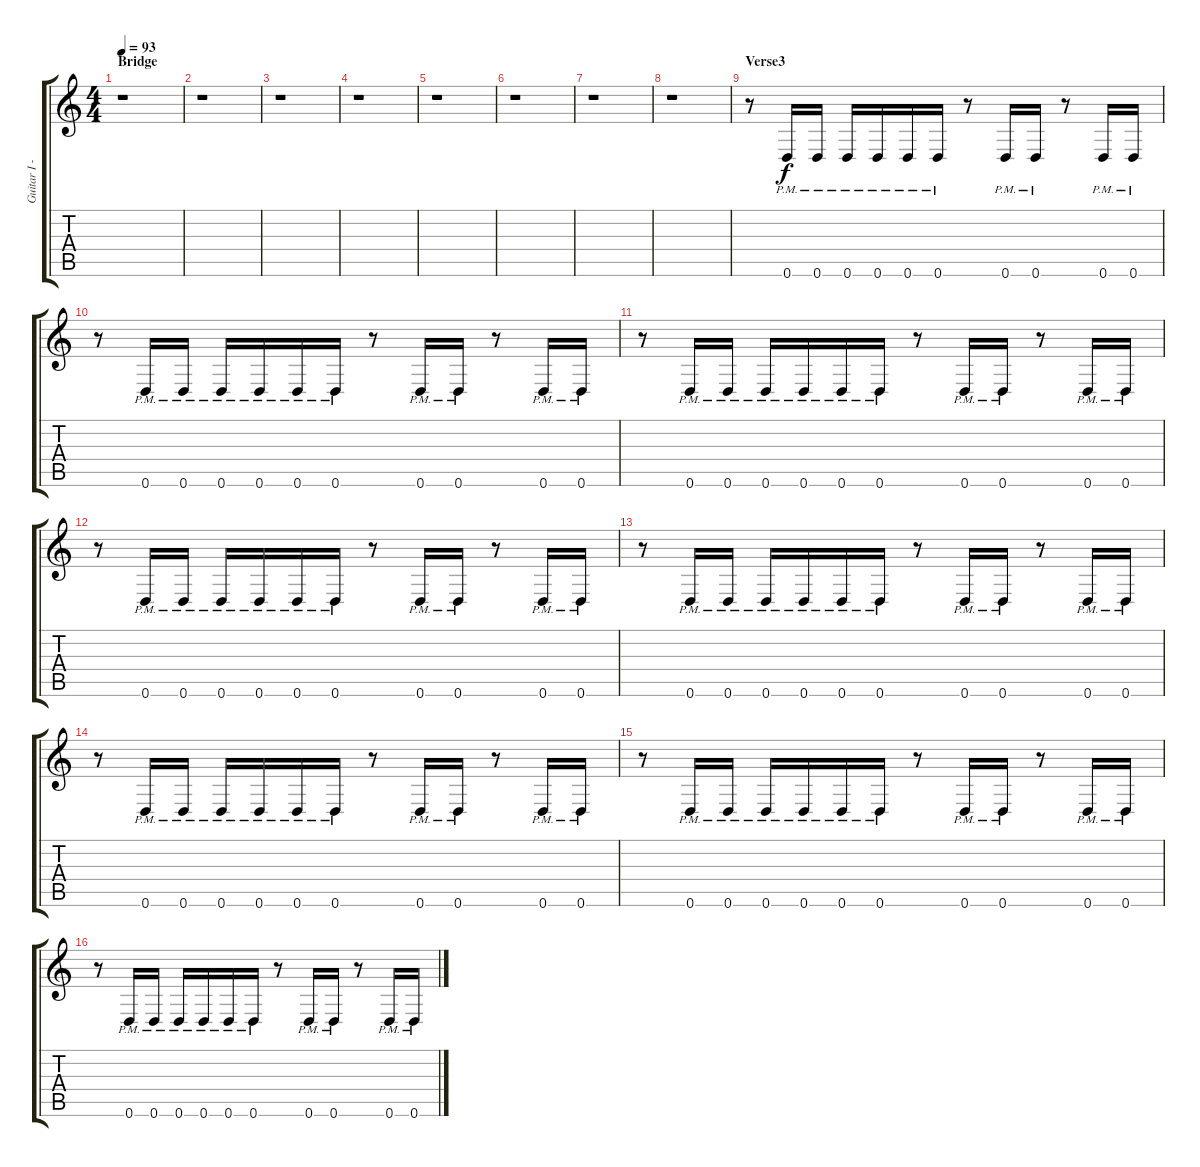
\track ("Guitar I - Bard Torstensen" "Guitar I -") {instrument distortionguitar}
\staff {score tabs}
\tuning (E4 B3 G3 D3 A2 D2) {hide}
\ts (4 4)
\section ("" "Bridge")
\tempo 93
\clef g2
\ks c
r.1{dy f} |
r.1 |
r.1 |
r.1 |
r.1 |
r.1 |
r.1 |
r.1 |
\section ("" "Verse3")
r.8 0.6{pm}.16 0.6{pm}.16 0.6{pm}.16 0.6{pm}.16 0.6{pm}.16 0.6{pm}.16 r.8 0.6{pm}.16 0.6{pm}.16 r.8 0.6{pm}.16 0.6{pm}.16 |
r.8 0.6{pm}.16 0.6{pm}.16 0.6{pm}.16 0.6{pm}.16 0.6{pm}.16 0.6{pm}.16 r.8 0.6{pm}.16 0.6{pm}.16 r.8 0.6{pm}.16 0.6{pm}.16 |
r.8 0.6{pm}.16 0.6{pm}.16 0.6{pm}.16 0.6{pm}.16 0.6{pm}.16 0.6{pm}.16 r.8 0.6{pm}.16 0.6{pm}.16 r.8 0.6{pm}.16 0.6{pm}.16 |
r.8 0.6{pm}.16 0.6{pm}.16 0.6{pm}.16 0.6{pm}.16 0.6{pm}.16 0.6{pm}.16 r.8 0.6{pm}.16 0.6{pm}.16 r.8 0.6{pm}.16 0.6{pm}.16 |
r.8 0.6{pm}.16 0.6{pm}.16 0.6{pm}.16 0.6{pm}.16 0.6{pm}.16 0.6{pm}.16 r.8 0.6{pm}.16 0.6{pm}.16 r.8 0.6{pm}.16 0.6{pm}.16 |
r.8 0.6{pm}.16 0.6{pm}.16 0.6{pm}.16 0.6{pm}.16 0.6{pm}.16 0.6{pm}.16 r.8 0.6{pm}.16 0.6{pm}.16 r.8 0.6{pm}.16 0.6{pm}.16 |
r.8 0.6{pm}.16 0.6{pm}.16 0.6{pm}.16 0.6{pm}.16 0.6{pm}.16 0.6{pm}.16 r.8 0.6{pm}.16 0.6{pm}.16 r.8 0.6{pm}.16 0.6{pm}.16 |
r.8 0.6{pm}.16 0.6{pm}.16 0.6{pm}.16 0.6{pm}.16 0.6{pm}.16 0.6{pm}.16 r.8 0.6{pm}.16 0.6{pm}.16 r.8 0.6{pm}.16 0.6{pm}.16
